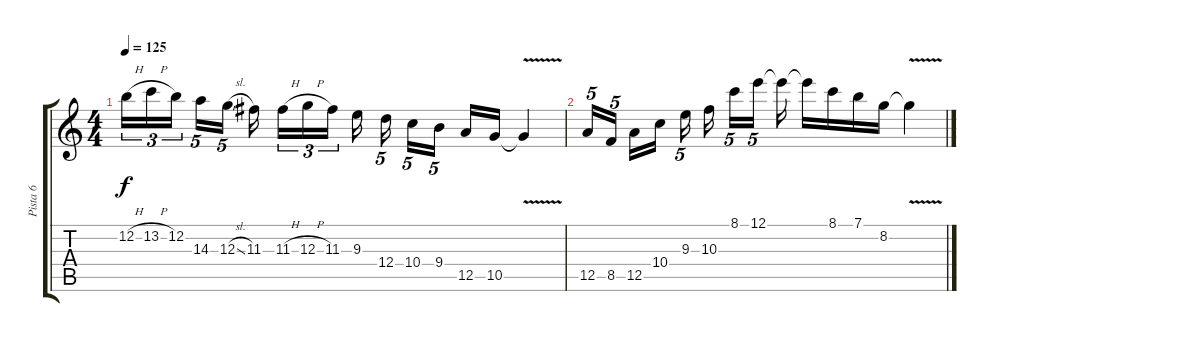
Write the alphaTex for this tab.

\track ("Pista 6" "Pista 6") {instrument distortionguitar}
\staff {score tabs}
\tuning (E4 B3 G3 D3 A2 D2) {hide}
\ts (4 4)
\tempo 125
\clef g2
\ks c
12.2{h}.16{tu (3 2) dy f} 13.2{h}.16{tu (3 2)} 12.2.16{tu (3 2) beam splitsecondary} 14.3.16{tu (5 4)} 12.3{sl}.16{tu (5 4) beam splitsecondary} 11.3.16 11.3{h}.16{tu (3 2)} 12.3{h}.16{tu (3 2)} 11.3.16{tu (3 2) beam splitsecondary} 9.3.16 12.4.16{tu (5 4)} 10.4.16{tu (5 4)} 9.4.16{tu (5 4) beam splitsecondary} 12.5.16 10.5.16 10.5{v t}.4 |
12.5.16{tu (5 4)} 8.5.16{tu (5 4) beam splitsecondary} 12.5.16 10.4.16{beam splitsecondary} 9.3.16{tu (5 4)} 10.3.16{beam splitsecondary} 8.1.16{tu (5 4)} 12.1.16{tu (5 4) beam splitsecondary} 12.1{t}.16 12.1{t}.16 8.1.16 7.1.16 8.2.16 8.2{v t}.4
